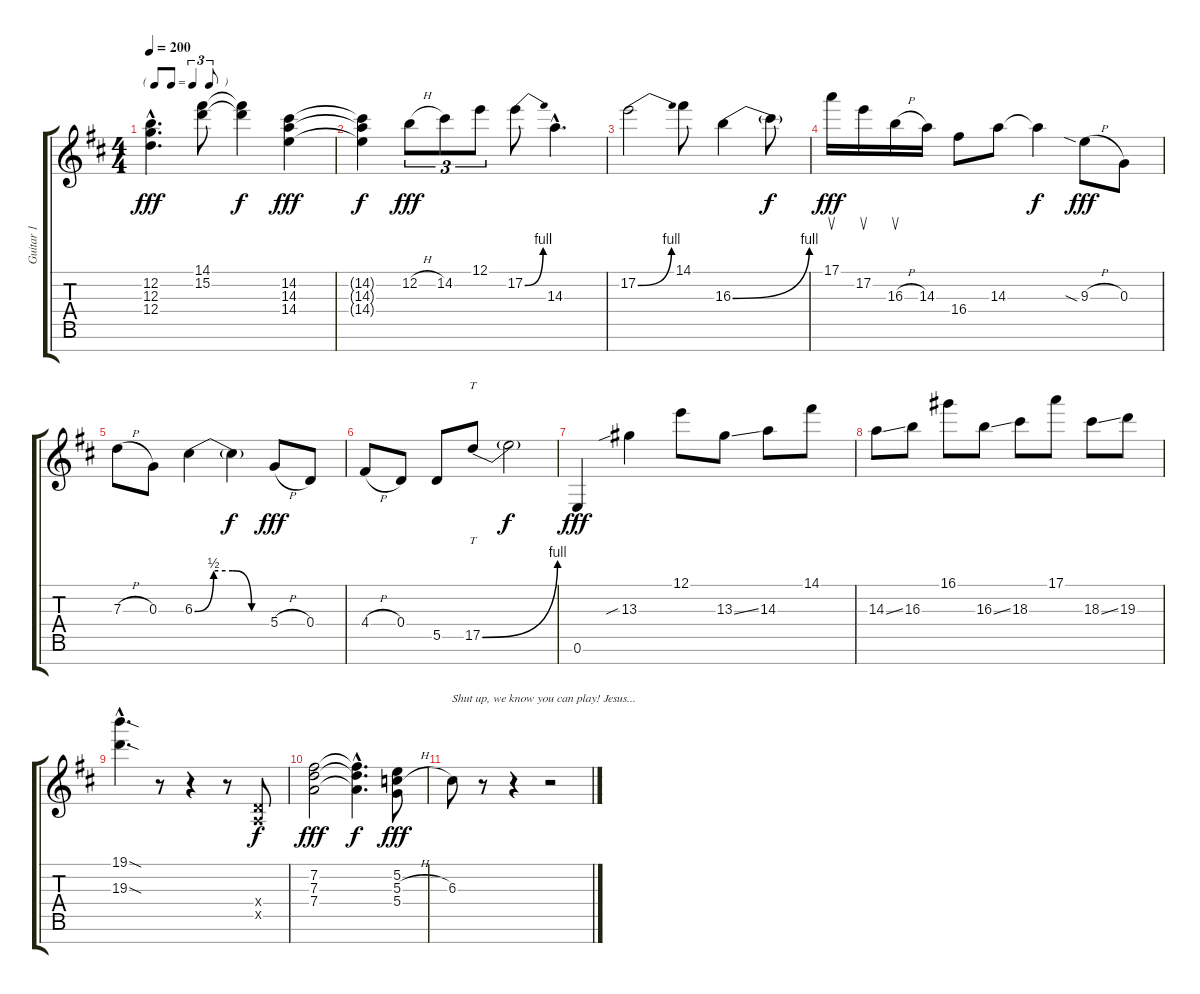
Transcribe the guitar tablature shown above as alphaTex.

\track ("Guitar 1" "Guitar 1") {instrument distortionguitar}
\staff {score tabs}
\tuning (E4 B3 G3 D3 A2 E2 B1) {hide}
\ts (4 4)
\tf triplet8th
\tempo 200
\clef g2
\ks d
(12.2{hac} 12.3{hac} 12.4{hac}).4{d dy fff} (14.1 15.2).8 (14.1{t} 15.2{t}).4{dy f} (14.2 14.3 14.4).4{dy fff} |
(14.2{t} 14.3{t} 14.4{t}).4{dy f} 12.2{h}.8{tu (3 2) dy fff} 14.2.8{tu (3 2)} 12.1.8{tu (3 2)} 17.2{be (bend 0 0 60 4)}.8 14.3{hac}.4{d} |
17.2{be (bend 0 0 60 4)}.2 14.1.8 16.3{be (bend 0 0 60 4)}.4 16.3{t}.8{dy f} |
17.1.16{su dy fff} 17.2.16{su} 16.3{h}.16{su} 14.3.16 16.4.8 14.3.8 14.3{t}.4{dy f} 9.3{sia h}.8{dy fff} 0.3.8 |
7.3{h}.8 0.3.8 6.3{be (custom 0 0 15 2 30 2 45 0 60 0)}.4 6.3{t}.4{dy f} 5.4{h}.8{dy fff} 0.4.8 |
4.4{h}.8 0.4.8 5.5.8 17.5{be (bend 0 0 60 4)}.8{tt} 17.5{t}.2{dy f} |
0.6.4{dy fff} 13.3{sib}.4 12.1.8 13.3{ss}.8 14.3.8 14.1.8 |
14.3{ss}.8 16.3.8 16.1.8 16.3{ss}.8 18.3.8 17.1.8 18.3{ss}.8 19.3.8 |
(19.1{sod hac} 19.3{sod hac}).4{d} r.8 r.4 r.8 (0.4{x} 0.5{x}).8{dy f} |
(7.2 7.3 7.4).2{dy fff} (7.2{hac t} 7.3{hac t} 7.4{hac t}).4{d dy f} (5.2 5.3{h} 5.4).8{dy fff} |
6.3.8{txt "Shut up, we know you can play! Jesus..."} r.8 r.4 r.2
